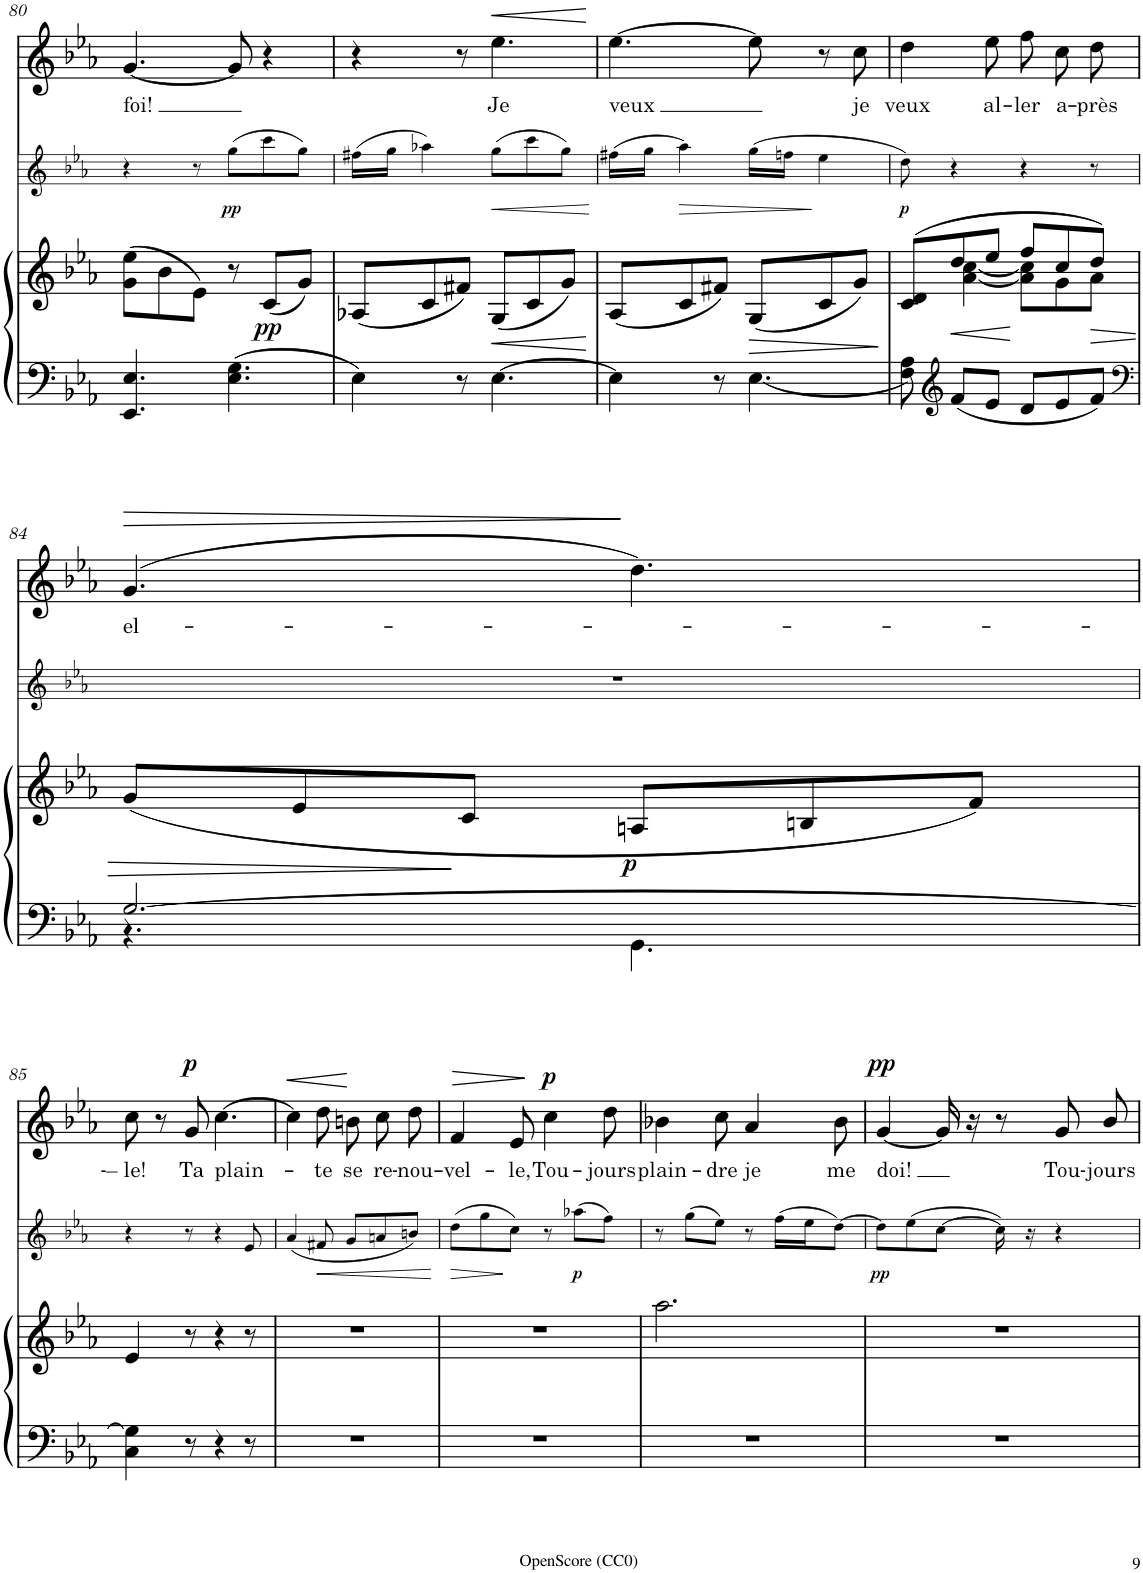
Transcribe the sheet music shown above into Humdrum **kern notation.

**kern	**kern	**dynam	**kern	**dynam	**kern	**text	**dynam
*part3	*part3	*part3	*part2	*part2	*part1	*part1	*part1
*staff4	*staff3	*staff3/4	*staff2	*staff2	*staff1	*staff1	*staff1
*I"Piano	*	*	*I"Flute	*	*I"Chant Voice	*	*
*I'Pno	*	*	*I'Fl	*	*	*	*
!!LO:PB:g=z
*clefF4	*clefG2	*	*clefG2	*	*clefG2	*	*
*k[b-e-a-]	*k[b-e-a-]	*	*k[b-e-a-]	*	*k[b-e-a-]	*	*
*M6/8	*M6/8	*	*M6/8	*	*M6/8	*	*
=80	=80	=80	=80	=80	=80	=80	=80
!	!	!	!	!	!	!LO:LY:b	!
4.EE-/ 4.E-/	(8g\ 8ee-\L	.	4r	.	[4.g/	foi!	.
.	8b-\	.	.	.	.	.	.
.	8e-\J)	.	8r	.	.	.	.
!	!	!	!	!LO:DY:b	!	!	!
4.E-\ 4.G\	8r	.	(8gg\L	pp	8g/]	.	.
!	!	!LO:DY:b	!	!	!	!	!
.	(8c/L	pp	8ccc\	.	4r	.	.
.	8g/J)	.	8gg\J)	.	.	.	.
=81	=81	=81	=81	=81	=81	=81	=81
4E-\	(8A-X/L	.	(16ff#X\LL	.	4r	.	.
.	.	.	16gg\JJ	.	.	.	.
.	8c/	.	4aa-X\)	.	.	.	.
8r	8f#X/J)	.	.	.	8r	.	.
!	!	!LO:HP:b	!	!LO:HP:b	!	!LO:LY:b	!LO:HP:b
[4.E-\	(8G/L	<	(8gg\L	<	4.ee-\	Je	<
.	8c/	.	8ccc\	.	.	.	.
.	8g/J)	.	8gg\J)	.	.	.	.
.	.	[	.	[	.	.	[
=82	=82	=82	=82	=82	=82	=82	=82
!	!	!	!	!	!	!LO:LY:b	!
4E-\]	(8A-/L	.	(16ff#X\LL	.	[4.ee-\	veux	.
.	.	.	16gg\JJ	.	.	.	.
!	!	!	!	!LO:HP:b	!	!	!
.	8c/	.	4aa-\)	>	.	.	.
8r	8f#X/J)	.	.	.	.	.	.
!	!	!LO:HP:b	!	!	!	!	!
4.E-\	(8G/L	>	(16gg\LL	.	8ee-\]	.	.
.	.	.	16ffn\JJ	.	.	.	.
.	8c/	.	4ee-\	]	8r	.	.
!	!	!	!	!	!	!LO:LY:b	!
.	8g/J)	.	.	.	8cc\	je	.
.	.	]	.	.	.	.	.
=83	=83	=83	=83	=83	=83	=83	=83
*	*^	*	*	*	*	*	*
!	!	!	!	!	!LO:DY:b	!	!LO:LY:b	!
8F\ 8A-\	(8c/ 8d/L	8ryy	.	8dd\)	p	4dd\	veux	.
*clefG2	*	*	*	*	*	*	*	*
!	!	!	!LO:HP:b	!	!	!	!	!
8f/L	8dd/	[4a-\ [4cc\	<	4r	.	.	.	.
!	!	!	!	!	!	!	!LO:LY:b	!
8e-/J	8ee-/J	.	.	.	.	8ee-\	al-	.
!	!	!	!	!	!	!	!LO:LY:b	!
8d/L	8ff/L	8a-\] 8cc\]L	[	4r	.	8ff\L	-ler	.
!	!	!	!	!	!	!	!LO:LY:b	!
8e-/	8cc/	8g\	.	.	.	8cc\	a-	.
!	!	!	!LO:HP:b	!	!	!	!LO:LY:b	!
8f/J	8dd/J)	8a-\J	>	8r	.	8dd\J	-près	.
*	*v	*v	*	*	*	*	*	*
!!LO:LB:g=z
=84	=84	=84	=84	=84	=84	=84	=84
*clefF4	*	*	*	*	*	*	*
*^	*^	*	*	*	*	*	*
!	!	!	!	!	!	!	!	!LO:LY:b	!LO:HP:b
*	*	*v	*v	*	*	*	*	*	*
[2.G/	4.r	(8g/L	.	2.r	.	(4.g/	el-	>
.	.	8e-/	.	.	.	.	.	.
.	.	8c/J	]	.	.	.	.	.
!	!	!	!LO:DY:b	!	!	!	!	!
.	4.GG\	8An/L	p	.	.	4.dd\)	.	]
.	.	8Bn/	.	.	.	.	.	.
.	.	8f/J)	.	.	.	.	.	.
*v	*v	*	*	*	*	*	*	*
!!LO:LB:g=z
=85	=85	=85	=85	=85	=85	=85	=85
!	!	!	!	!	!	!LO:LY:b	!
4C\ 4G\]	4e-/	.	4r	.	8cc\	-– le!	.
.	.	.	.	.	8r	.	.
!	!	!	!	!	!	!LO:LY:b	!LO:DY:a
8r	8r	.	8r	.	8g/	Ta	p
!	!	!	!	!	!	!LO:LY:b	!
4r	4r	.	4r	.	[4.cc\	plain-	.
8r	8r	.	8e-/	.	.	.	.
=86	=86	=86	=86	=86	=86	=86	=86
!	!	!	!	!	!	!	!LO:HP:b
2.r	2.r	.	(4a-/	.	4cc\]	.	<
!	!	!	!	!LO:HP:b	!	!LO:LY:b	!
.	.	.	8f#X/	<	8dd\	-te	.
!	!	!	!	!	!	!LO:LY:b	!
.	.	.	8g/L	.	8bn\L	se	.
!	!	!	!	!	!	!LO:LY:b	!
.	.	.	8an/	.	8cc\	re-	[
!	!	!	!	!	!	!LO:LY:b	!
.	.	.	8bn/J)	.	8dd\J	-nou-	.
.	.	.	.	[	.	.	.
=87	=87	=87	=87	=87	=87	=87	=87
!	!	!	!	!LO:HP:b	!	!LO:LY:b	!LO:HP:b
2.r	2.r	.	(8dd\L	>	4f/	-vel-	>
.	.	.	8gg\	.	.	.	.
!	!	!	!	!	!	!LO:LY:b	!
.	.	.	8cc\J)	]	8e-/	-le,	.
!	!	!	!	!	!	!LO:LY:b	!LO:DY:n=1:a
.	.	.	8r	.	4cc\	Tou-	] p
!	!	!	!	!LO:DY:b	!	!	!
.	.	.	(8aa-X\L	p	.	.	.
!	!	!	!	!	!	!LO:LY:b	!
.	.	.	8ff\J)	.	8dd\	-jours	.
=88	=88	=88	=88	=88	=88	=88	=88
!	!	!	!	!	!	!LO:LY:b	!
2.r	2.aa-\	.	8r	.	4b-X\	plain-	.
.	.	.	(8gg\L	.	.	.	.
!	!	!	!	!	!	!LO:LY:b	!
.	.	.	8ee-\J)	.	8cc\	-dre	.
!	!	!	!	!	!	!LO:LY:b	!
.	.	.	8r	.	4a-/	je	.
.	.	.	(16ff\LL	.	.	.	.
.	.	.	16ee-\J	.	.	.	.
!	!	!	!	!	!	!LO:LY:b	!
.	.	.	[8dd\J)	.	8b-\	me	.
=89	=89	=89	=89	=89	=89	=89	=89
!	!	!	!	!LO:DY:b	!	!LO:LY:b	!LO:DY:a
2.r	2.r	.	8dd\L]	pp	[4g/	doi!	pp
.	.	.	(8ee-\	.	.	.	.
.	.	.	[8cc\J	.	16g/]	.	.
.	.	.	.	.	16r	.	.
.	.	.	16cc\])	.	8r	.	.
.	.	.	16r	.	.	.	.
!	!	!	!	!	!	!LO:LY:b	!
.	.	.	4r	.	8g/L	Tou-	.
!	!	!	!	!	!	!LO:LY:b	!
.	.	.	.	.	8b-/J	-jours	.
=	=	=	=	=	=	=	=
*-	*-	*-	*-	*-	*-	*-	*-
